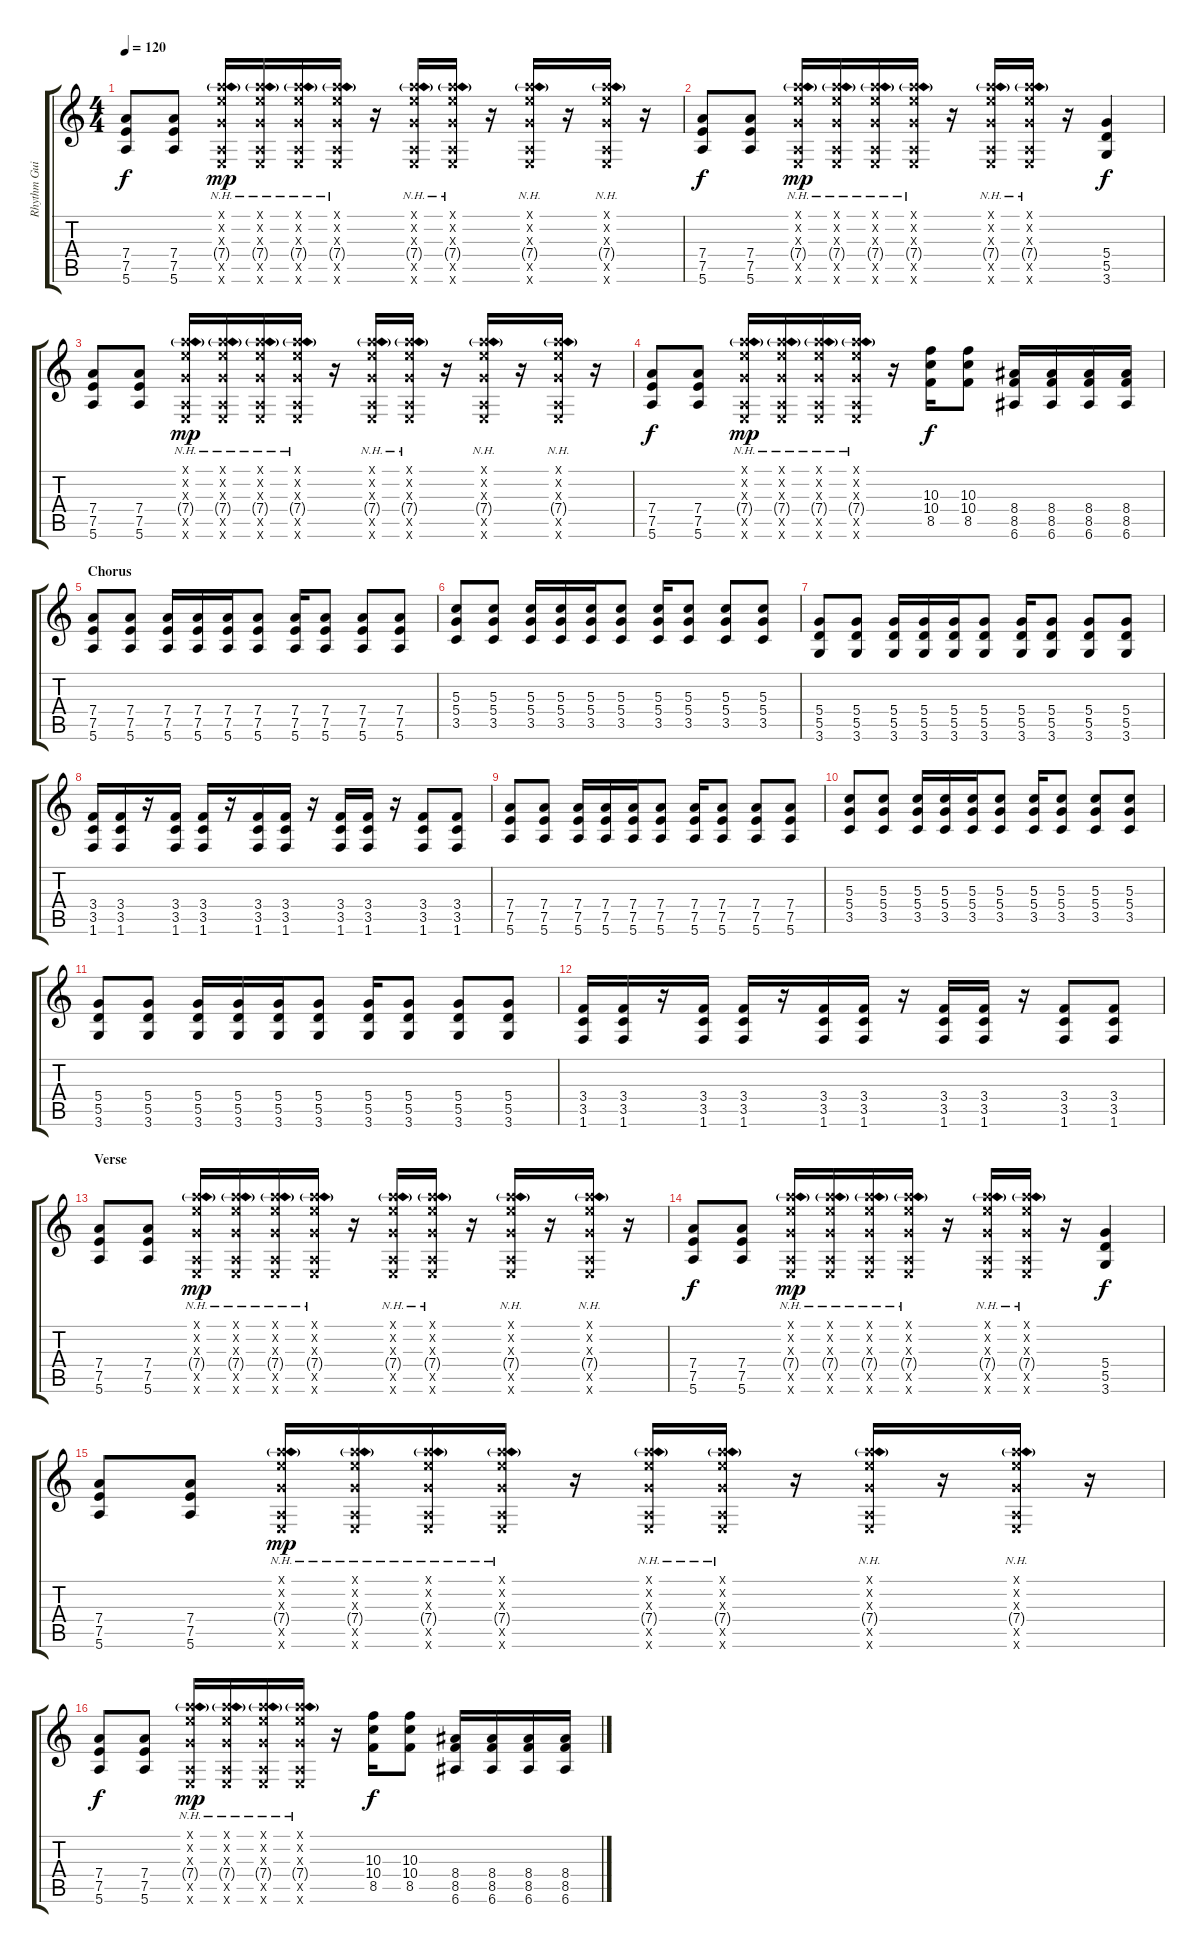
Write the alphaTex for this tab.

\track ("Rhythm Guitar" "Rhythm Gui") {instrument distortionguitar}
\staff {score tabs}
\tuning (E4 B3 G3 D3 A2 E2) {hide}
\ts (4 4)
\tempo 120
\clef g2
\ks c
(7.4 7.5 5.6).8{dy f} (7.4 7.5 5.6).8 (0.1{x} 10.2{x} 0.3{x} 7.4{nh g} 0.5{x} 0.6{x}).16{dy mp} (0.1{x} 10.2{x} 0.3{x} 7.4{nh g} 0.5{x} 0.6{x}).16 (0.1{x} 10.2{x} 0.3{x} 7.4{nh g} 0.5{x} 0.6{x}).16 (0.1{x} 10.2{x} 0.3{x} 7.4{nh g} 0.5{x} 0.6{x}).16 r.16 (0.1{x} 10.2{x} 0.3{x} 7.4{nh g} 0.5{x} 0.6{x}).16 (0.1{x} 10.2{x} 0.3{x} 7.4{nh g} 0.5{x} 0.6{x}).16 r.16 (0.1{x} 10.2{x} 0.3{x} 7.4{nh g} 0.5{x} 0.6{x}).16 r.16 (0.1{x} 10.2{x} 0.3{x} 7.4{nh g} 0.5{x} 0.6{x}).16 r.16 |
(7.4 7.5 5.6).8{dy f} (7.4 7.5 5.6).8 (0.1{x} 10.2{x} 0.3{x} 7.4{nh g} 0.5{x} 0.6{x}).16{dy mp} (0.1{x} 10.2{x} 0.3{x} 7.4{nh g} 0.5{x} 0.6{x}).16 (0.1{x} 10.2{x} 0.3{x} 7.4{nh g} 0.5{x} 0.6{x}).16 (0.1{x} 10.2{x} 0.3{x} 7.4{nh g} 0.5{x} 0.6{x}).16 r.16 (0.1{x} 10.2{x} 0.3{x} 7.4{nh g} 0.5{x} 0.6{x}).16 (0.1{x} 10.2{x} 0.3{x} 7.4{nh g} 0.5{x} 0.6{x}).16 r.16 (5.4 5.5 3.6).4{dy f} |
(7.4 7.5 5.6).8 (7.4 7.5 5.6).8 (0.1{x} 10.2{x} 0.3{x} 7.4{nh g} 0.5{x} 0.6{x}).16{dy mp} (0.1{x} 10.2{x} 0.3{x} 7.4{nh g} 0.5{x} 0.6{x}).16 (0.1{x} 10.2{x} 0.3{x} 7.4{nh g} 0.5{x} 0.6{x}).16 (0.1{x} 10.2{x} 0.3{x} 7.4{nh g} 0.5{x} 0.6{x}).16 r.16 (0.1{x} 10.2{x} 0.3{x} 7.4{nh g} 0.5{x} 0.6{x}).16 (0.1{x} 10.2{x} 0.3{x} 7.4{nh g} 0.5{x} 0.6{x}).16 r.16 (0.1{x} 10.2{x} 0.3{x} 7.4{nh g} 0.5{x} 0.6{x}).16 r.16 (0.1{x} 10.2{x} 0.3{x} 7.4{nh g} 0.5{x} 0.6{x}).16 r.16 |
(7.4 7.5 5.6).8{dy f} (7.4 7.5 5.6).8 (0.1{x} 10.2{x} 0.3{x} 7.4{nh g} 0.5{x} 0.6{x}).16{dy mp} (0.1{x} 10.2{x} 0.3{x} 7.4{nh g} 0.5{x} 0.6{x}).16 (0.1{x} 10.2{x} 0.3{x} 7.4{nh g} 0.5{x} 0.6{x}).16 (0.1{x} 10.2{x} 0.3{x} 7.4{nh g} 0.5{x} 0.6{x}).16 r.16 (10.3 10.4 8.5).16{dy f} (10.3 10.4 8.5).8 (8.4 8.5 6.6).16 (8.4 8.5 6.6).16 (8.4 8.5 6.6).16 (8.4 8.5 6.6).16 |
\section ("" "Chorus")
(7.4 7.5 5.6).8 (7.4 7.5 5.6).8 (7.4 7.5 5.6).16 (7.4 7.5 5.6).16 (7.4 7.5 5.6).16 (7.4 7.5 5.6).8 (7.4 7.5 5.6).16 (7.4 7.5 5.6).8 (7.4 7.5 5.6).8 (7.4 7.5 5.6).8 |
(5.3 5.4 3.5).8 (5.3 5.4 3.5).8 (5.3 5.4 3.5).16 (5.3 5.4 3.5).16 (5.3 5.4 3.5).16 (5.3 5.4 3.5).8 (5.3 5.4 3.5).16 (5.3 5.4 3.5).8 (5.3 5.4 3.5).8 (5.3 5.4 3.5).8 |
(5.4 5.5 3.6).8 (5.4 5.5 3.6).8 (5.4 5.5 3.6).16 (5.4 5.5 3.6).16 (5.4 5.5 3.6).16 (5.4 5.5 3.6).8 (5.4 5.5 3.6).16 (5.4 5.5 3.6).8 (5.4 5.5 3.6).8 (5.4 5.5 3.6).8 |
(3.4 3.5 1.6).16 (3.4 3.5 1.6).16 r.16 (3.4 3.5 1.6).16 (3.4 3.5 1.6).16 r.16 (3.4 3.5 1.6).16 (3.4 3.5 1.6).16 r.16 (3.4 3.5 1.6).16 (3.4 3.5 1.6).16 r.16 (3.4 3.5 1.6).8 (3.4 3.5 1.6).8 |
(7.4 7.5 5.6).8 (7.4 7.5 5.6).8 (7.4 7.5 5.6).16 (7.4 7.5 5.6).16 (7.4 7.5 5.6).16 (7.4 7.5 5.6).8 (7.4 7.5 5.6).16 (7.4 7.5 5.6).8 (7.4 7.5 5.6).8 (7.4 7.5 5.6).8 |
(5.3 5.4 3.5).8 (5.3 5.4 3.5).8 (5.3 5.4 3.5).16 (5.3 5.4 3.5).16 (5.3 5.4 3.5).16 (5.3 5.4 3.5).8 (5.3 5.4 3.5).16 (5.3 5.4 3.5).8 (5.3 5.4 3.5).8 (5.3 5.4 3.5).8 |
(5.4 5.5 3.6).8 (5.4 5.5 3.6).8 (5.4 5.5 3.6).16 (5.4 5.5 3.6).16 (5.4 5.5 3.6).16 (5.4 5.5 3.6).8 (5.4 5.5 3.6).16 (5.4 5.5 3.6).8 (5.4 5.5 3.6).8 (5.4 5.5 3.6).8 |
(3.4 3.5 1.6).16 (3.4 3.5 1.6).16 r.16 (3.4 3.5 1.6).16 (3.4 3.5 1.6).16 r.16 (3.4 3.5 1.6).16 (3.4 3.5 1.6).16 r.16 (3.4 3.5 1.6).16 (3.4 3.5 1.6).16 r.16 (3.4 3.5 1.6).8 (3.4 3.5 1.6).8 |
\section ("" "Verse")
(7.4 7.5 5.6).8 (7.4 7.5 5.6).8 (0.1{x} 10.2{x} 0.3{x} 7.4{nh g} 0.5{x} 0.6{x}).16{dy mp} (0.1{x} 10.2{x} 0.3{x} 7.4{nh g} 0.5{x} 0.6{x}).16 (0.1{x} 10.2{x} 0.3{x} 7.4{nh g} 0.5{x} 0.6{x}).16 (0.1{x} 10.2{x} 0.3{x} 7.4{nh g} 0.5{x} 0.6{x}).16 r.16 (0.1{x} 10.2{x} 0.3{x} 7.4{nh g} 0.5{x} 0.6{x}).16 (0.1{x} 10.2{x} 0.3{x} 7.4{nh g} 0.5{x} 0.6{x}).16 r.16 (0.1{x} 10.2{x} 0.3{x} 7.4{nh g} 0.5{x} 0.6{x}).16 r.16 (0.1{x} 10.2{x} 0.3{x} 7.4{nh g} 0.5{x} 0.6{x}).16 r.16 |
(7.4 7.5 5.6).8{dy f} (7.4 7.5 5.6).8 (0.1{x} 10.2{x} 0.3{x} 7.4{nh g} 0.5{x} 0.6{x}).16{dy mp} (0.1{x} 10.2{x} 0.3{x} 7.4{nh g} 0.5{x} 0.6{x}).16 (0.1{x} 10.2{x} 0.3{x} 7.4{nh g} 0.5{x} 0.6{x}).16 (0.1{x} 10.2{x} 0.3{x} 7.4{nh g} 0.5{x} 0.6{x}).16 r.16 (0.1{x} 10.2{x} 0.3{x} 7.4{nh g} 0.5{x} 0.6{x}).16 (0.1{x} 10.2{x} 0.3{x} 7.4{nh g} 0.5{x} 0.6{x}).16 r.16 (5.4 5.5 3.6).4{dy f} |
(7.4 7.5 5.6).8 (7.4 7.5 5.6).8 (0.1{x} 10.2{x} 0.3{x} 7.4{nh g} 0.5{x} 0.6{x}).16{dy mp} (0.1{x} 10.2{x} 0.3{x} 7.4{nh g} 0.5{x} 0.6{x}).16 (0.1{x} 10.2{x} 0.3{x} 7.4{nh g} 0.5{x} 0.6{x}).16 (0.1{x} 10.2{x} 0.3{x} 7.4{nh g} 0.5{x} 0.6{x}).16 r.16 (0.1{x} 10.2{x} 0.3{x} 7.4{nh g} 0.5{x} 0.6{x}).16 (0.1{x} 10.2{x} 0.3{x} 7.4{nh g} 0.5{x} 0.6{x}).16 r.16 (0.1{x} 10.2{x} 0.3{x} 7.4{nh g} 0.5{x} 0.6{x}).16 r.16 (0.1{x} 10.2{x} 0.3{x} 7.4{nh g} 0.5{x} 0.6{x}).16 r.16 |
(7.4 7.5 5.6).8{dy f} (7.4 7.5 5.6).8 (0.1{x} 10.2{x} 0.3{x} 7.4{nh g} 0.5{x} 0.6{x}).16{dy mp} (0.1{x} 10.2{x} 0.3{x} 7.4{nh g} 0.5{x} 0.6{x}).16 (0.1{x} 10.2{x} 0.3{x} 7.4{nh g} 0.5{x} 0.6{x}).16 (0.1{x} 10.2{x} 0.3{x} 7.4{nh g} 0.5{x} 0.6{x}).16 r.16 (10.3 10.4 8.5).16{dy f} (10.3 10.4 8.5).8 (8.4 8.5 6.6).16 (8.4 8.5 6.6).16 (8.4 8.5 6.6).16 (8.4 8.5 6.6).16
